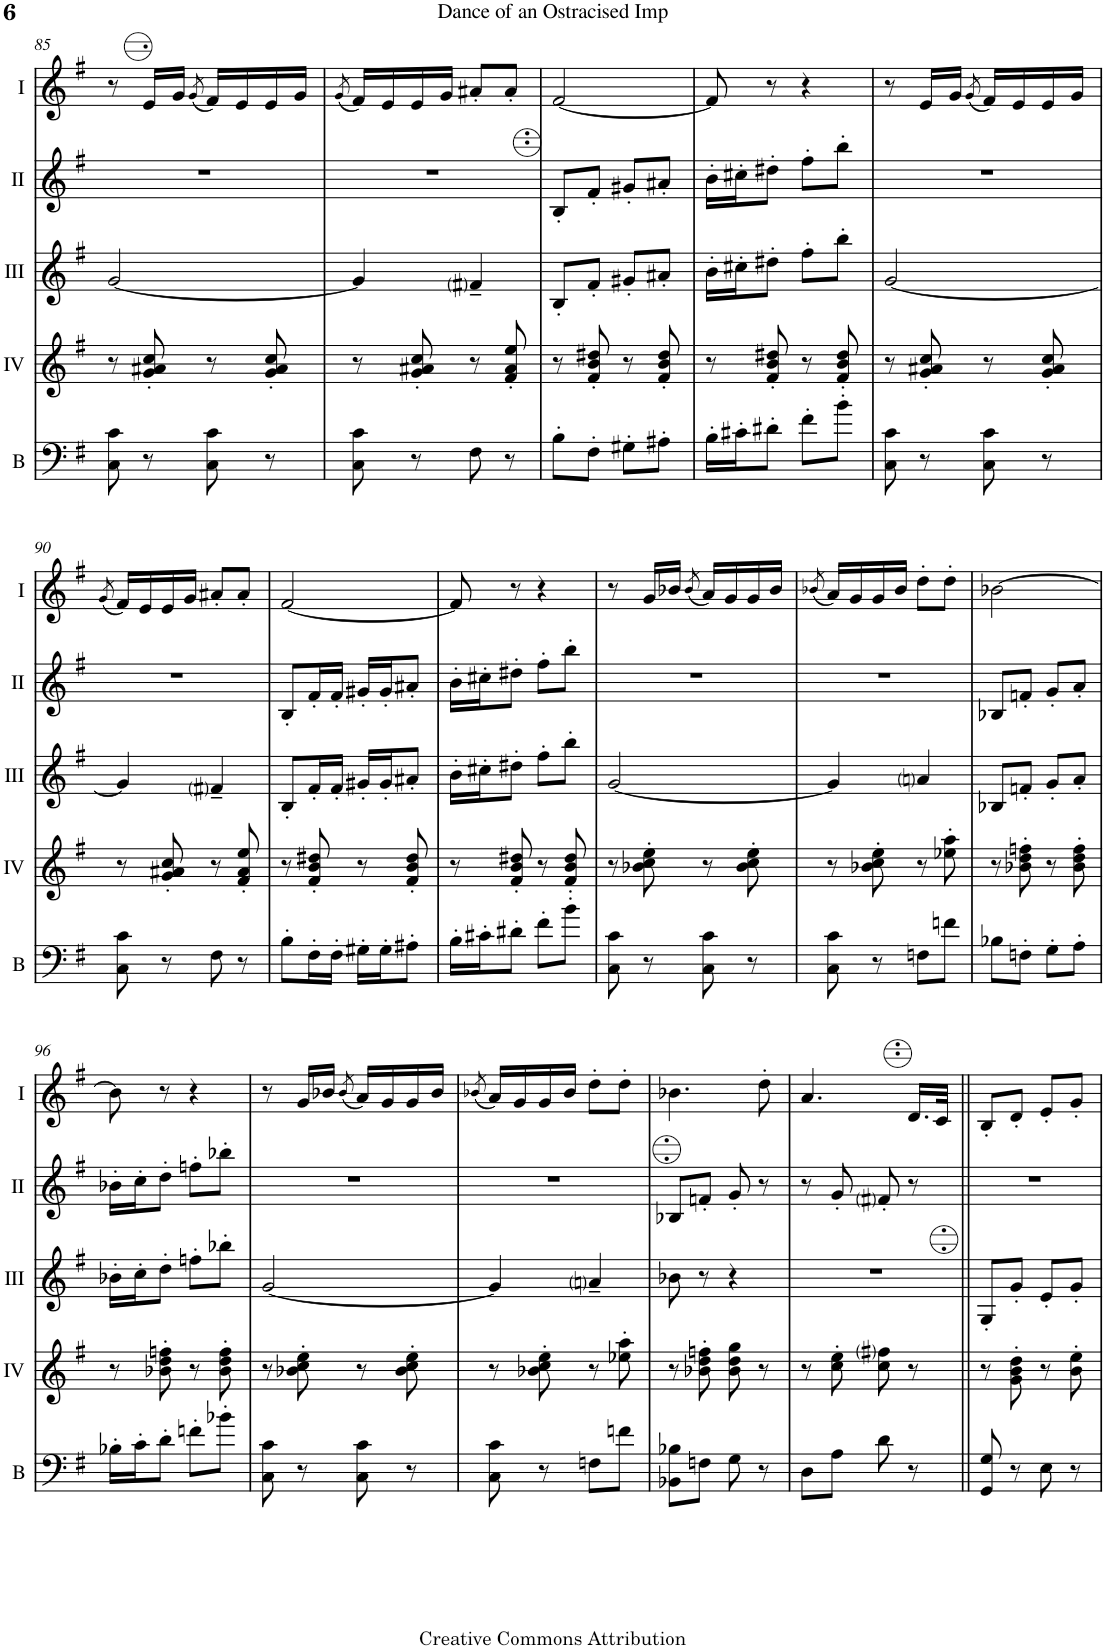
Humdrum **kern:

**kern	**kern	**kern	**kern	**kern
*part5	*part4	*part3	*part2	*part1
*staff5	*staff4	*staff3	*staff2	*staff1
*I"Bass	*I"Acc. 4	*I"Acc. 3	*I"Acc. 2	*I"Acc. 1
*I'B	*	*	*	*
!!LO:PB:g=z
*clefF4	*clefG2	*clefG2	*clefG2	*clefG2
*Trd7c12	*Trd7c12	*Trd7c12	*	*
*k[f#]	*k[f#]	*k[f#]	*k[f#]	*k[f#]
*M2/4	*M2/4	*M2/4	*M2/4	*M2/4
=85	=85	=85	=85	=85
8C\ 8c\	8r	[2g/	2r	8r
8r	8g/' 8a#X/' 8cc/'	.	.	16e/LL
.	.	.	.	16g/JJ
.	.	.	.	(8qg/
8C\ 8c\	8r	.	.	16f#/LL)
.	.	.	.	16e/
8r	8g/' 8a#/' 8cc/'	.	.	16e/
.	.	.	.	16g/JJ
=86	=86	=86	=86	=86
.	.	.	.	(8qg/
8C\ 8c\	8r	4g/]	2r	16f#/LL)
.	.	.	.	16e/
8r	8g/' 8a#X/' 8cc/'	.	.	16e/
.	.	.	.	16g/JJ
8F#\	8r	4f#i~/	.	8a#X'/L
8r	8f#/' 8a#/' 8ee/'	.	.	8a#'/J
=87	=87	=87	=87	=87
8B'\L	8r	8B'/L	8B'/L	[2f#/
8F#'\J	8f#/' 8b/' 8dd#X/'	8f#'/J	8f#'/J	.
8G#X'\L	8r	8g#X'/L	8g#X'/L	.
8A#X'\J	8f#/' 8b/' 8dd#/'	8a#X'/J	8a#X'/J	.
=88	=88	=88	=88	=88
16B'\LL	8r	16b'\LL	16b'\LL	8f#/]
16c#X'\J	.	16cc#X'\J	16cc#X'\J	.
8d#X'\J	8f#/' 8b/' 8dd#X/'	8dd#X'\J	8dd#X'\J	8r
8f#'\L	8r	8ff#'\L	8ff#'\L	4r
8b'\J	8f#/' 8b/' 8dd#/'	8bb'\J	8bb'\J	.
=89	=89	=89	=89	=89
8C\ 8c\	8r	[2g/	2r	8r
8r	8g/' 8a#X/' 8cc/'	.	.	16e/LL
.	.	.	.	16g/JJ
.	.	.	.	(8qg/
8C\ 8c\	8r	.	.	16f#/LL)
.	.	.	.	16e/
8r	8g/' 8a#/' 8cc/'	.	.	16e/
.	.	.	.	16g/JJ
!!LO:LB:g=z
=90	=90	=90	=90	=90
.	.	.	.	(8qg/
8C\ 8c\	8r	4g/]	2r	16f#/LL)
.	.	.	.	16e/
8r	8g/' 8a#X/' 8cc/'	.	.	16e/
.	.	.	.	16g/JJ
8F#\	8r	4f#i~/	.	8a#X'/L
8r	8f#/' 8a#/' 8ee/'	.	.	8a#'/J
=91	=91	=91	=91	=91
8B'\L	8r	8B'/L	8B'/L	[2f#/
16F#'\L	8f#/' 8b/' 8dd#X/'	16f#'/L	16f#'/L	.
16F#'\JJ	.	16f#'/JJ	16f#'/JJ	.
16G#X'\LL	8r	16g#X'/LL	16g#X'/LL	.
16G#'\J	.	16g#'/J	16g#'/J	.
8A#X'\J	8f#/' 8b/' 8dd#/'	8a#X'/J	8a#X'/J	.
=92	=92	=92	=92	=92
16B'\LL	8r	16b'\LL	16b'\LL	8f#/]
16c#X'\J	.	16cc#X'\J	16cc#X'\J	.
8d#X'\J	8f#/' 8b/' 8dd#X/'	8dd#X'\J	8dd#X'\J	8r
8f#'\L	8r	8ff#'\L	8ff#'\L	4r
8b'\J	8f#/' 8b/' 8dd#/'	8bb'\J	8bb'\J	.
=93	=93	=93	=93	=93
8C\ 8c\	8r	[2g/	2r	8r
8r	8b-X\' 8cc\' 8ee\'	.	.	16g/LL
.	.	.	.	16b-X/JJ
.	.	.	.	(8qb-/
8C\ 8c\	8r	.	.	16a/LL)
.	.	.	.	16g/
8r	8b-\' 8cc\' 8ee\'	.	.	16g/
.	.	.	.	16b-/JJ
=94	=94	=94	=94	=94
.	.	.	.	(8qb-X/
8C\ 8c\	8r	4g/]	2r	16a/LL)
.	.	.	.	16g/
8r	8b-X\' 8cc\' 8ee\'	.	.	16g/
.	.	.	.	16b-/JJ
8Fn\L	8r	4ani/	.	8dd'\L
8fn\J	8ee-X\' 8aa\'	.	.	8dd'\J
=95	=95	=95	=95	=95
8B-X\L	8r	8B-X/L	8B-X/L	[2b-X\
8Fn'\J	8b-X\' 8dd\' 8ffn\'	8fn'/J	8fn'/J	.
8G'\L	8r	8g'/L	8g'/L	.
8A'\J	8b-\' 8dd\' 8ff\'	8a'/J	8a'/J	.
!!LO:LB:g=z
=96	=96	=96	=96	=96
16B-X'\LL	8r	16b-X'\LL	16b-X'\LL	8b-\]
16c'\J	.	16cc'\J	16cc'\J	.
8d'\J	8b-X\' 8dd\' 8ffn\'	8dd'\J	8dd'\J	8r
8fn'\L	8r	8ffn'\L	8ffn'\L	4r
8b-X'\J	8b-\' 8dd\' 8ff\'	8bb-X'\J	8bb-X'\J	.
=97	=97	=97	=97	=97
8C\ 8c\	8r	[2g/	2r	8r
8r	8b-X\' 8cc\' 8ee\'	.	.	16g/LL
.	.	.	.	16b-X/JJ
.	.	.	.	(8qb-/
8C\ 8c\	8r	.	.	16a/LL)
.	.	.	.	16g/
8r	8b-\' 8cc\' 8ee\'	.	.	16g/
.	.	.	.	16b-/JJ
=98	=98	=98	=98	=98
.	.	.	.	(8qb-X/
8C\ 8c\	8r	4g/]	2r	16a/LL)
.	.	.	.	16g/
8r	8b-X\' 8cc\' 8ee\'	.	.	16g/
.	.	.	.	16b-/JJ
8Fn\L	8r	4ani~/	.	8dd'\L
8fn\J	8ee-X\' 8aa\'	.	.	8dd'\J
=99	=99	=99	=99	=99
8BB-X\ 8B-X\L	8r	8b-X\	8BB-X/L	4.b-X\
8Fn\J	8b-X\' 8dd\' 8ffn\'	8r	8Fn'/J	.
8G\	8b-\ 8dd\ 8gg\	4r	8G'/	.
8r	8r	.	8r	8dd'\
=100	=100	=100	=100	=100
8D\L	8r	2r	8r	4.a/
8A\J	8cc\' 8ee\'	.	8G'/	.
8d\	8cc\ 8ff#i\	.	8F#i'/	.
8r	8r	.	8r	16.d/LL
.	.	.	.	32c/JJk
=101||	=101||	=101||	=101||	=101||
8GG/ 8G/	8r	8G'/L	2r	8B'/L
8r	8g\' 8b\' 8dd\'	8g'/J	.	8d'/J
8E\	8r	8e'/L	.	8e'/L
8r	8b\' 8ee\'	8g'/J	.	8g'/J
=	=	=	=	=
*-	*-	*-	*-	*-
